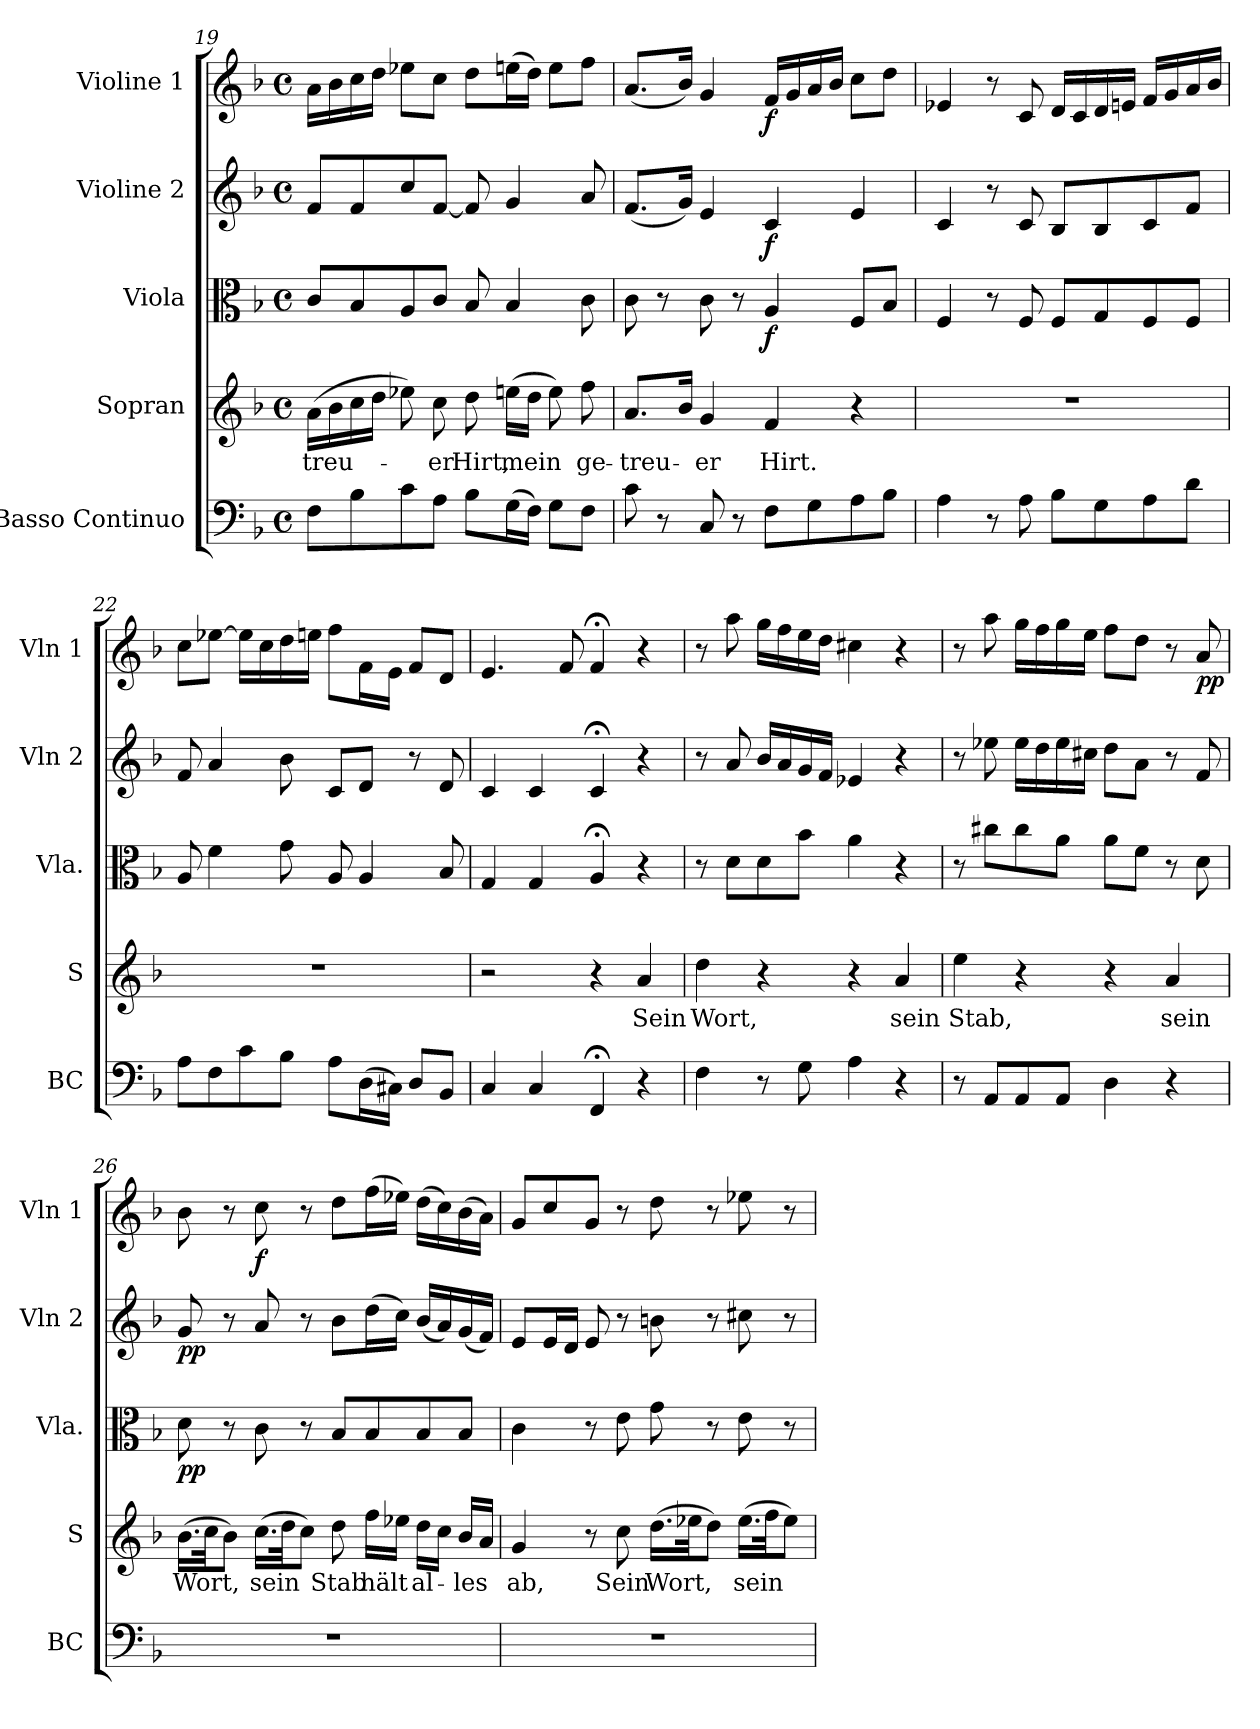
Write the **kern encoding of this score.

**kern	**kern	**text	**kern	**dynam	**kern	**dynam	**kern	**dynam
*part5	*part4	*part4	*part3	*part3	*part2	*part2	*part1	*part1
*staff5	*staff4	*staff4	*staff3	*staff3	*staff2	*staff2	*staff1	*staff1
*I"Basso Continuo	*I"Sopran	*	*I"Viola	*	*I"Violine 2	*	*I"Violine 1	*
*I'BC	*I'S	*	*I'Vla.	*	*I'Vln 2	*	*I'Vln 1	*
*clefF4	*clefG2	*	*clefC3	*	*clefG2	*	*clefG2	*
*ITrd7c12	*	*	*	*	*	*	*	*
*k[b-]	*k[b-]	*	*k[b-]	*	*k[b-]	*	*k[b-]	*
*M4/4	*M4/4	*	*M4/4	*	*M4/4	*	*M4/4	*
*met(c)	*met(c)	*	*met(c)	*	*met(c)	*	*met(c)	*
=19	=19	=19	=19	=19	=19	=19	=19	=19
!	!	!LO:LY:b	!	!	!	!	!	!
8FF\L	(>16a\LL	-treu-	8c/L	.	8f/L	.	16a\LL	.
.	16b-\	.	.	.	.	.	16b-\	.
8BB-\	16cc\	.	8B-/	.	8f/	.	16cc\	.
.	16dd\JJ	.	.	.	.	.	16dd\JJ	.
8C\	8ee-X\)	.	8A/	.	8cc/	.	8ee-X\L	.
!	!	!LO:LY:b	!	!	!	!	!	!
8AA\J	8cc\	-er	8c/J	.	[8f/J	.	8cc\J	.
!	!	!LO:LY:b	!	!	!	!	!	!
8BB-\L	8dd\	Hirt,	8B-/	.	8f/]	.	8dd\L	.
!	!	!LO:LY:b	!	!	!	!	!	!
(>16GG\L	(>16een\LL	mein	4B-/	.	4g/	.	(>16een\L	.
16FF\JJ)	16dd\JJ	.	.	.	.	.	16dd\JJ)	.
8GG\L	8ee\)	.	.	.	.	.	8ee\L	.
!	!	!LO:LY:b	!	!	!	!	!	!
8FF\J	8ff\	ge-	8c\	.	8a/	.	8ff\J	.
=20	=20	=20	=20	=20	=20	=20	=20	=20
!	!	!LO:LY:b	!	!	!	!	!	!
8C\	8.a/L	-treu-	8c\	.	(<8.f/L	.	(<8.a/L	.
8r	.	.	8r	.	.	.	.	.
.	16b-/Jk	.	.	.	16g/Jk)	.	16b-/Jk)	.
!	!	!LO:LY:b	!	!	!	!	!	!
8CC/	4g/	-er	8c\	.	4e/	.	4g/	.
8r	.	.	8r	.	.	.	.	.
!	!	!LO:LY:b	!	!LO:DY:b	!	!LO:DY:b	!	!LO:DY:b
8FF\L	4f/	Hirt.	4A/	f	4c/	f	16f/LL	f
.	.	.	.	.	.	.	16g/	.
8GG\	.	.	.	.	.	.	16a/	.
.	.	.	.	.	.	.	16b-/JJ	.
8AA\	4r	.	8F/L	.	4e/	.	8cc\L	.
8BB-\J	.	.	8B-/J	.	.	.	8dd\J	.
!!LO:PB:g=z
=21	=21	=21	=21	=21	=21	=21	=21	=21
4AA\	1r	.	4F/	.	4c/	.	4e-X/	.
8r	.	.	8r	.	8r	.	8r	.
8AA\	.	.	8F/	.	8c/	.	8c/	.
8BB-\L	.	.	8F/L	.	8B-/L	.	16d/LL	.
.	.	.	.	.	.	.	16c/	.
8GG\	.	.	8G/	.	8B-/	.	16d/	.
.	.	.	.	.	.	.	16en/JJ	.
8AA\	.	.	8F/	.	8c/	.	16f/LL	.
.	.	.	.	.	.	.	16g/	.
8D\J	.	.	8F/J	.	8f/J	.	16a/	.
.	.	.	.	.	.	.	16b-/JJ	.
=22	=22	=22	=22	=22	=22	=22	=22	=22
8AA\L	1r	.	8A/	.	8f/	.	8cc\L	.
8FF\	.	.	4f\	.	4a/	.	[8ee-X\J	.
8C\	.	.	.	.	.	.	16ee-\LL]	.
.	.	.	.	.	.	.	16cc\	.
8BB-\J	.	.	8g\	.	8b-\	.	16dd\	.
.	.	.	.	.	.	.	16een\JJ	.
8AA\L	.	.	8A/	.	8c/L	.	8ff\L	.
(>16DD\L	.	.	4A/	.	8d/J	.	16f\L	.
16CC#X\JJ)	.	.	.	.	.	.	16e\JJ	.
8DD/L	.	.	.	.	8r	.	8f/L	.
8BBB-/J	.	.	8B-/	.	8d/	.	8d/J	.
=23	=23	=23	=23	=23	=23	=23	=23	=23
4CC/	2r	.	4G/	.	4c/	.	4.e/	.
4CC/	.	.	4G/	.	4c/	.	.	.
.	.	.	.	.	.	.	8f/	.
4FFF;</	4r	.	4A;</	.	4c;</	.	4f;</	.
!	!	!LO:LY:b	!	!	!	!	!	!
4r	4a/	Sein	4r	.	4r	.	4r	.
!!LO:LB:g=z
=24	=24	=24	=24	=24	=24	=24	=24	=24
!	!	!LO:LY:b	!	!	!	!	!	!
4FF\	4dd\	Wort,	8r	.	8r	.	8r	.
.	.	.	8d\L	.	8a/	.	8aa\	.
8r	4r	.	8d\	.	16b-/LL	.	16gg\LL	.
.	.	.	.	.	16a/	.	16ff\	.
8GG\	.	.	8b-\J	.	16g/	.	16ee\	.
.	.	.	.	.	16f/JJ	.	16dd\JJ	.
4AA\	4r	.	4a\	.	4e-X/	.	4cc#X\	.
!	!	!LO:LY:b	!	!	!	!	!	!
4r	4a/	sein	4r	.	4r	.	4r	.
=25	=25	=25	=25	=25	=25	=25	=25	=25
!	!	!LO:LY:b	!	!	!	!	!	!
8r	4ee\	Stab,	8r	.	8r	.	8r	.
8AAA/L	.	.	8cc#X\L	.	8ee-X\	.	8aa\	.
8AAA/	4r	.	8cc#\	.	16ee-\LL	.	16gg\LL	.
.	.	.	.	.	16dd\	.	16ff\	.
8AAA/J	.	.	8a\J	.	16ee-\	.	16gg\	.
.	.	.	.	.	16cc#X\JJ	.	16ee\JJ	.
4DD\	4r	.	8a\L	.	8dd\L	.	8ff\L	.
.	.	.	8f\J	.	8a\J	.	8dd\J	.
!	!	!LO:LY:b	!	!	!	!	!	!
4r	4a/	sein	8r	.	8r	.	8r	.
!	!	!	!	!	!	!	!	!LO:DY:b
.	.	.	8d\	.	8f/	.	8a/	pp
=26	=26	=26	=26	=26	=26	=26	=26	=26
!	!	!LO:LY:b	!	!LO:DY:b	!	!LO:DY:b	!	!
1r	(>16.b-\LL	Wort,	8d!\	pp	8g!/	pp	8b-\	.
.	32cc\JK	.	.	.	.	.	.	.
.	8b-\J)	.	8r	.	8r	.	8r	.
!	!	!LO:LY:b	!	!	!	!	!	!LO:DY:b
.	(>16.cc\LL	sein	8c!\	.	8a!/	.	8cc\	f
.	32dd\JK	.	.	.	.	.	.	.
.	8cc\J)	.	8r	.	8r	.	8r	.
!	!	!LO:LY:b	!	!	!	!	!	!
.	8dd\	Stab	8B-/L	.	8b-\L	.	8dd\L	.
!	!	!LO:LY:b	!	!	!	!	!	!
.	16ff\LL	hält	8B-/	.	(>16dd\L	.	(>16ff\L	.
.	16ee-X\JJ	.	.	.	16cc\JJ)	.	16ee-X\JJ)	.
!	!	!LO:LY:b	!	!	!	!	!	!
.	16dd\LL	al-	8B-/	.	(<16b-/LL	.	(>16dd\LL	.
.	16cc\JJ	.	.	.	16a/)	.	16cc\)	.
!	!	!LO:LY:b	!	!	!	!	!	!
.	16b-/LL	-les	8B-/J	.	(<16g/	.	(>16b-\	.
.	16a/JJ	.	.	.	16f/JJ)	.	16a\JJ)	.
!!LO:PB:g=z
=27	=27	=27	=27	=27	=27	=27	=27	=27
!	!	!LO:LY:b	!	!	!	!	!	!
1r	4g/	ab,	4c\	.	8e/L	.	8g/L	.
.	.	.	.	.	16e/L	.	8cc/	.
.	.	.	.	.	16d/JJ	.	.	.
.	8r	.	8r	.	8e/	.	8g/J	.
!	!	!LO:LY:b	!	!	!	!	!	!
.	8cc\	Sein	8e\	.	8r	.	8r	.
!	!	!LO:LY:b	!	!	!	!	!	!
.	(>16.dd\LL	Wort,	8g\	.	8bn\	.	8dd\	.
.	32ee-X\JK	.	.	.	.	.	.	.
.	8dd\J)	.	8r	.	8r	.	8r	.
!	!	!LO:LY:b	!	!	!	!	!	!
.	(>16.ee-\LL	sein	8e\	.	8cc#X\	.	8ee-X\	.
.	32ff\JK	.	.	.	.	.	.	.
.	8ee-\J)	.	8r	.	8r	.	8r	.
=	=	=	=	=	=	=	=	=
*-	*-	*-	*-	*-	*-	*-	*-	*-
